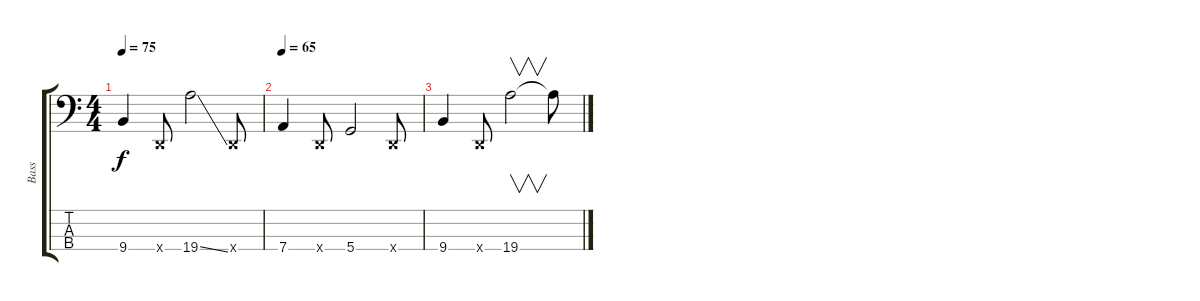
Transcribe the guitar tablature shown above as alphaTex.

\track ("Bass" "Bass") {instrument electricbassfinger}
\staff {score tabs}
\tuning (G2 D2 A1 D1) {hide}
\ts (4 4)
\tempo 75
\clef f4
\ks c
9.4.4{dy f} 0.4{x}.8 19.4{ss}.2 0.4{x}.8 |
\tempo 65
7.4.4 0.4{x}.8 5.4.2 0.4{x}.8 |
9.4.4 0.4{x}.8 19.4.2{v} 19.4{t}.8
